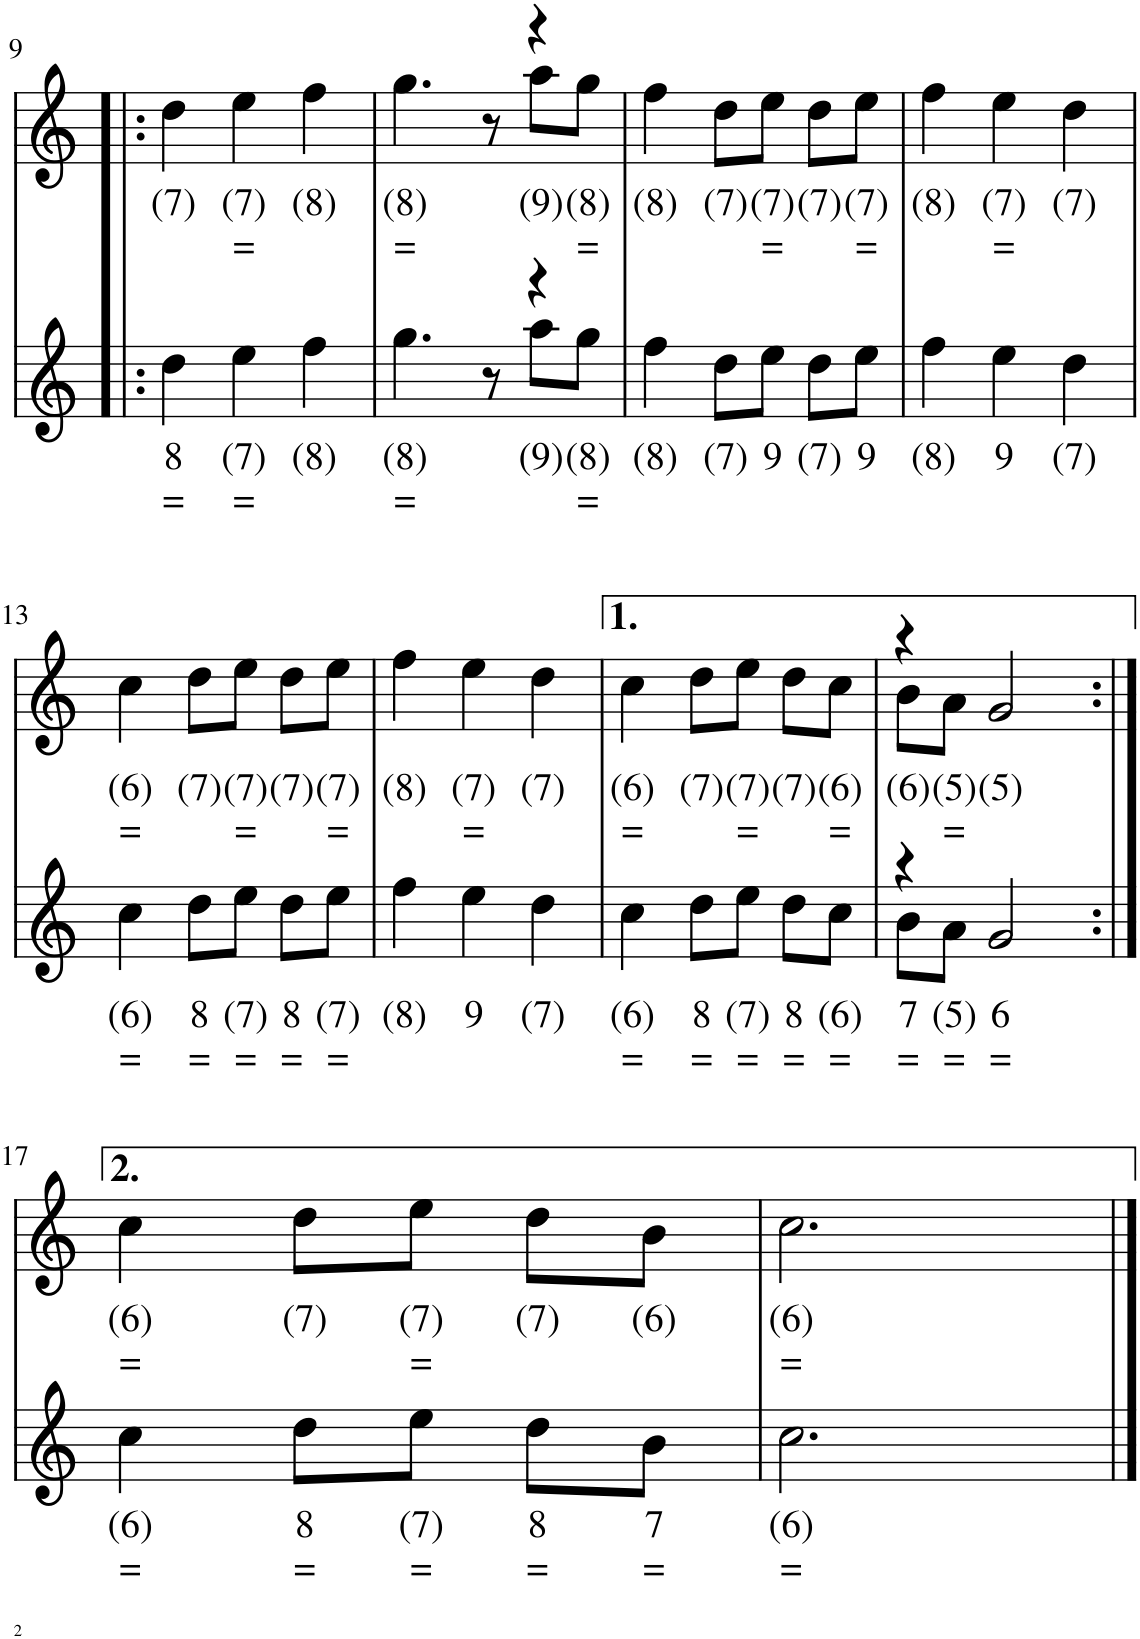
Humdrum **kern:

**kern	**text	**text	**kern	**text	**text
*part2	*part2	*part2	*part1	*part1	*part1
*staff2	*staff2	*staff2	*staff1	*staff1	*staff1
*I"Stem	*	*	*I"Accordeon, Accordion	*	*
*	*	*	*I'Acc	*	*
!!LO:PB:g=z
*clefG2	*	*	*clefG2	*	*
*k[]	*	*	*k[]	*	*
*M3/4	*	*	*M3/4	*	*
=9!|:	=9!|:	=9!|:	=9!|:	=9!|:	=9!|:
!	!LO:LY:b	!LO:LY:b	!	!LO:LY:b	!
4dd\	8	=	4dd\	(7)	.
!	!LO:LY:b	!LO:LY:b	!	!LO:LY:b	!LO:LY:b
4ee\	(7)	=	4ee\	(7)	=
!	!LO:LY:b	!	!	!LO:LY:b	!
4ff\	(8)	.	4ff\	(8)	.
=10	=10	=10	=10	=10	=10
!	!LO:LY:b	!LO:LY:b	!	!LO:LY:b	!LO:LY:b
*^	*	*	*^	*	*
4.gg\	2ryy	(8)	=	4.gg\	2ryy	(8)	=
8r	.	.	.	8r	.	.	.
!	!	!LO:LY:b	!	!	!	!LO:LY:b	!
4r	8aa\L	(9)	.	4r	8aa\L	(9)	.
!	!	!LO:LY:b	!LO:LY:b	!	!	!LO:LY:b	!LO:LY:b
.	8gg\J	(8)	=	.	8gg\J	(8)	=
=11	=11	=11	=11	=11	=11	=11	=11
!	!	!LO:LY:b	!	!	!	!LO:LY:b	!
*v	*v	*	*	*	*	*	*
*	*	*	*v	*v	*	*
4ff\	(8)	.	4ff\	(8)	.
!	!LO:LY:b	!	!	!LO:LY:b	!
8dd\L	(7)	.	8dd\L	(7)	.
!	!LO:LY:b	!	!	!LO:LY:b	!LO:LY:b
8ee\J	9	.	8ee\J	(7)	=
!	!LO:LY:b	!	!	!LO:LY:b	!
8dd\L	(7)	.	8dd\L	(7)	.
!	!LO:LY:b	!	!	!LO:LY:b	!LO:LY:b
8ee\J	9	.	8ee\J	(7)	=
=12	=12	=12	=12	=12	=12
!	!LO:LY:b	!	!	!LO:LY:b	!
4ff\	(8)	.	4ff\	(8)	.
!	!LO:LY:b	!	!	!LO:LY:b	!LO:LY:b
4ee\	9	.	4ee\	(7)	=
!	!LO:LY:b	!	!	!LO:LY:b	!
4dd\	(7)	.	4dd\	(7)	.
!!LO:LB:g=z
=13	=13	=13	=13	=13	=13
!	!LO:LY:b	!LO:LY:b	!	!LO:LY:b	!LO:LY:b
4cc\	(6)	=	4cc\	(6)	=
!	!LO:LY:b	!LO:LY:b	!	!LO:LY:b	!
8dd\L	8	=	8dd\L	(7)	.
!	!LO:LY:b	!LO:LY:b	!	!LO:LY:b	!LO:LY:b
8ee\J	(7)	=	8ee\J	(7)	=
!	!LO:LY:b	!LO:LY:b	!	!LO:LY:b	!
8dd\L	8	=	8dd\L	(7)	.
!	!LO:LY:b	!LO:LY:b	!	!LO:LY:b	!LO:LY:b
8ee\J	(7)	=	8ee\J	(7)	=
=14	=14	=14	=14	=14	=14
!	!LO:LY:b	!	!	!LO:LY:b	!
4ff\	(8)	.	4ff\	(8)	.
!	!LO:LY:b	!	!	!LO:LY:b	!LO:LY:b
4ee\	9	.	4ee\	(7)	=
!	!LO:LY:b	!	!	!LO:LY:b	!
4dd\	(7)	.	4dd\	(7)	.
=15	=15	=15	=15	=15	=15
!	!LO:LY:b	!LO:LY:b	!	!LO:LY:b	!LO:LY:b
4cc\	(6)	=	4cc\	(6)	=
!	!LO:LY:b	!LO:LY:b	!	!LO:LY:b	!
8dd\L	8	=	8dd\L	(7)	.
!	!LO:LY:b	!LO:LY:b	!	!LO:LY:b	!LO:LY:b
8ee\J	(7)	=	8ee\J	(7)	=
!	!LO:LY:b	!LO:LY:b	!	!LO:LY:b	!
8dd\L	8	=	8dd\L	(7)	.
!	!LO:LY:b	!LO:LY:b	!	!LO:LY:b	!LO:LY:b
8cc\J	(6)	=	8cc\J	(6)	=
=16	=16	=16	=16	=16	=16
*^	*	*	*	*	*
!	!	!LO:LY:b	!LO:LY:b	!	!LO:LY:b	!
*	*	*	*	*^	*	*
4r	8b\L	7	=	4r	8b\L	(6)	.
!	!	!LO:LY:b	!LO:LY:b	!	!	!LO:LY:b	!LO:LY:b
.	8a\J	(5)	=	.	8a\J	(5)	=
!	!	!LO:LY:b	!LO:LY:b	!	!	!LO:LY:b	!
2g/	2ryy	6	=	2g/	2ryy	(5)	.
!!LO:LB:g=z
=17:|!	=17:|!	=17:|!	=17:|!	=17:|!	=17:|!	=17:|!	=17:|!
!	!	!LO:LY:b	!LO:LY:b	!	!	!LO:LY:b	!LO:LY:b
*v	*v	*	*	*	*	*	*
*	*	*	*v	*v	*	*
4cc\	(6)	=	4cc\	(6)	=
!	!LO:LY:b	!LO:LY:b	!	!LO:LY:b	!
8dd\L	8	=	8dd\L	(7)	.
!	!LO:LY:b	!LO:LY:b	!	!LO:LY:b	!LO:LY:b
8ee\J	(7)	=	8ee\J	(7)	=
!	!LO:LY:b	!LO:LY:b	!	!LO:LY:b	!
8dd\L	8	=	8dd\L	(7)	.
!	!LO:LY:b	!LO:LY:b	!	!LO:LY:b	!
8b\J	7	=	8b\J	(6)	.
=18	=18	=18	=18	=18	=18
!	!LO:LY:b	!LO:LY:b	!	!LO:LY:b	!LO:LY:b
2.cc\	(6)	=	2.cc\	(6)	=
==	==	==	==	==	==
*-	*-	*-	*-	*-	*-
